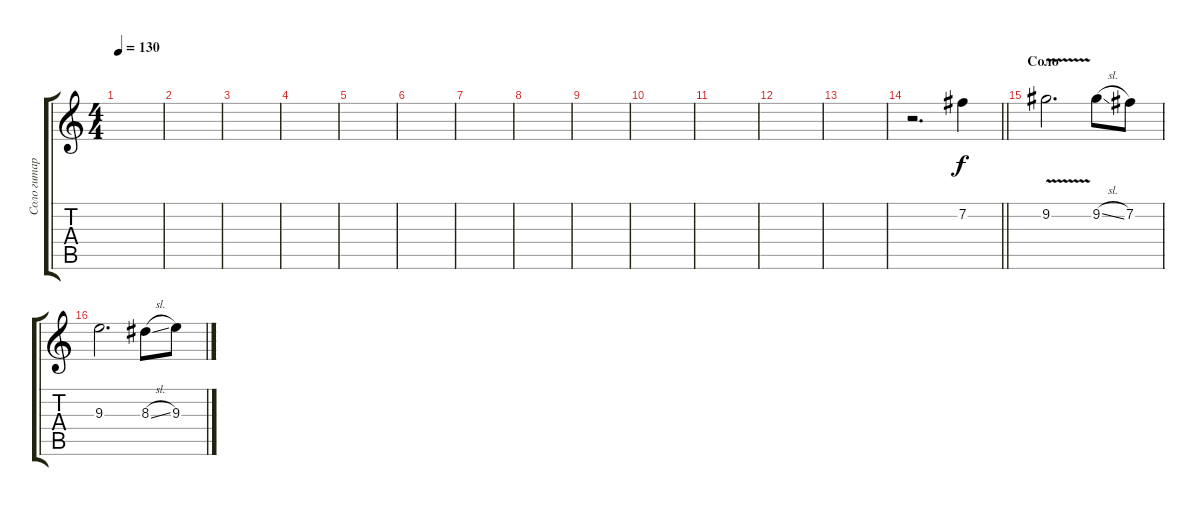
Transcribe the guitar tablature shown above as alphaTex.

\track ("Соло гитара 2" "Соло гитар") {instrument overdrivenguitar}
\staff {score tabs}
\tuning (E4 B3 G3 D3 A2 E2) {hide}
\ts (4 4)
\tempo 130
\clef g2
\ks c
|
|
|
|
|
|
|
|
|
|
|
|
|
\barLineRight lightlight
r.2{d volume 15} 7.2.4 |
\section ("" "Соло")
9.2{v}.2{d} 9.2{sl}.8 7.2.8 |
9.3.2{d} 8.3{sl}.8 9.3.8
